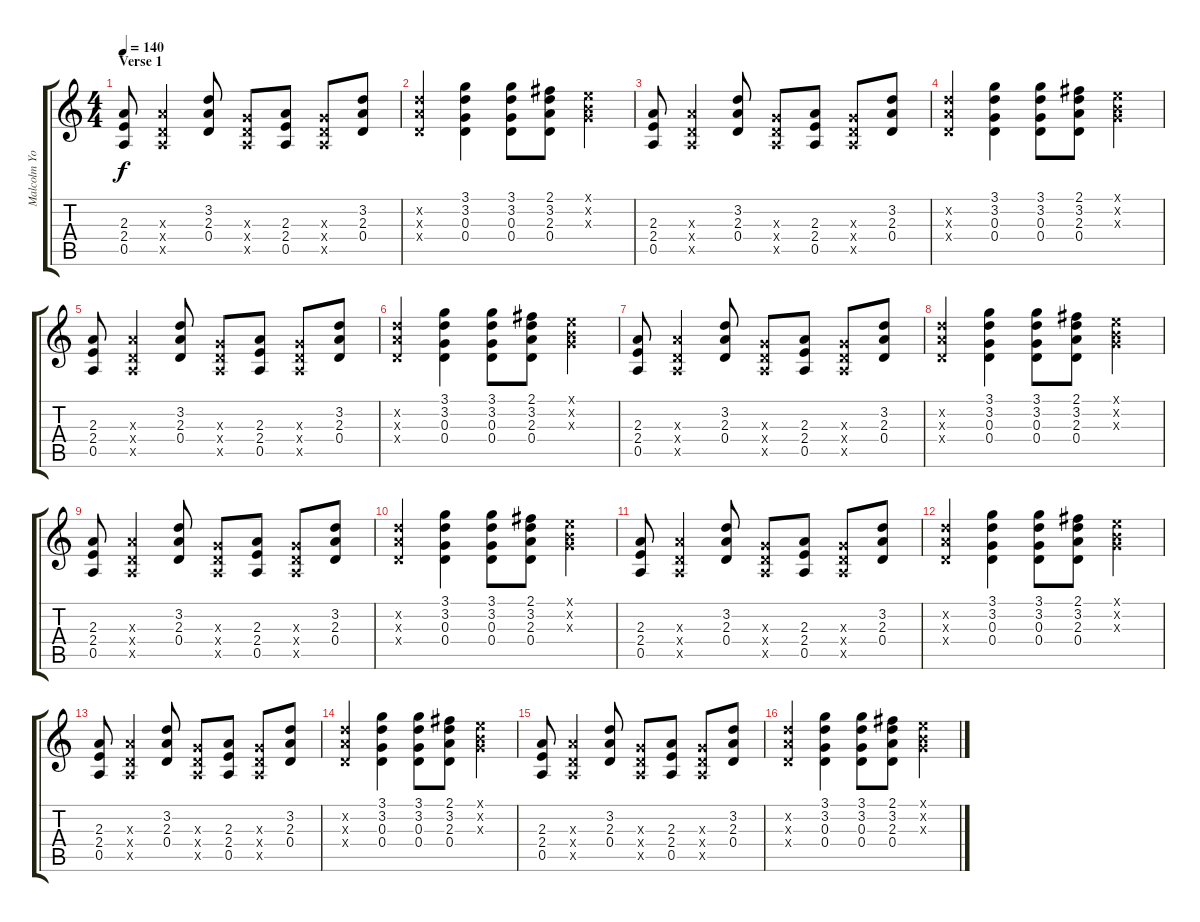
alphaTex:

\track ("Malcolm Young" "Malcolm Yo") {instrument overdrivenguitar}
\staff {score tabs}
\tuning (E4 B3 G3 D3 A2 E2) {hide}
\ts (4 4)
\section ("" "Verse 1")
\tempo 140
\clef g2
\ks c
(2.3 2.4 0.5).8{dy f} (2.3{x} 0.4{x} 0.5{x}).4 (3.2 2.3 0.4).8 (0.3{x} 0.4{x} 0.5{x}).8 (2.3 2.4 0.5).8 (0.3{x} 0.4{x} 0.5{x}).8 (3.2 2.3 0.4).8 |
(3.2{x} 2.3{x} 0.4{x}).4 (3.1 3.2 0.3 0.4).4 (3.1 3.2 0.3 0.4).8 (2.1 3.2 2.3 0.4).8 (0.1{x} 0.2{x} 0.3{x}).4 |
(2.3 2.4 0.5).8 (2.3{x} 0.4{x} 0.5{x}).4 (3.2 2.3 0.4).8 (0.3{x} 0.4{x} 0.5{x}).8 (2.3 2.4 0.5).8 (0.3{x} 0.4{x} 0.5{x}).8 (3.2 2.3 0.4).8 |
(3.2{x} 2.3{x} 0.4{x}).4 (3.1 3.2 0.3 0.4).4 (3.1 3.2 0.3 0.4).8 (2.1 3.2 2.3 0.4).8 (0.1{x} 0.2{x} 0.3{x}).4 |
(2.3 2.4 0.5).8 (2.3{x} 0.4{x} 0.5{x}).4 (3.2 2.3 0.4).8 (0.3{x} 0.4{x} 0.5{x}).8 (2.3 2.4 0.5).8 (0.3{x} 0.4{x} 0.5{x}).8 (3.2 2.3 0.4).8 |
(3.2{x} 2.3{x} 0.4{x}).4 (3.1 3.2 0.3 0.4).4 (3.1 3.2 0.3 0.4).8 (2.1 3.2 2.3 0.4).8 (0.1{x} 0.2{x} 0.3{x}).4 |
(2.3 2.4 0.5).8 (2.3{x} 0.4{x} 0.5{x}).4 (3.2 2.3 0.4).8 (0.3{x} 0.4{x} 0.5{x}).8 (2.3 2.4 0.5).8 (0.3{x} 0.4{x} 0.5{x}).8 (3.2 2.3 0.4).8 |
(3.2{x} 2.3{x} 0.4{x}).4 (3.1 3.2 0.3 0.4).4 (3.1 3.2 0.3 0.4).8 (2.1 3.2 2.3 0.4).8 (0.1{x} 0.2{x} 0.3{x}).4 |
(2.3 2.4 0.5).8 (2.3{x} 0.4{x} 0.5{x}).4 (3.2 2.3 0.4).8 (0.3{x} 0.4{x} 0.5{x}).8 (2.3 2.4 0.5).8 (0.3{x} 0.4{x} 0.5{x}).8 (3.2 2.3 0.4).8 |
(3.2{x} 2.3{x} 0.4{x}).4 (3.1 3.2 0.3 0.4).4 (3.1 3.2 0.3 0.4).8 (2.1 3.2 2.3 0.4).8 (0.1{x} 0.2{x} 0.3{x}).4 |
(2.3 2.4 0.5).8 (2.3{x} 0.4{x} 0.5{x}).4 (3.2 2.3 0.4).8 (0.3{x} 0.4{x} 0.5{x}).8 (2.3 2.4 0.5).8 (0.3{x} 0.4{x} 0.5{x}).8 (3.2 2.3 0.4).8 |
(3.2{x} 2.3{x} 0.4{x}).4 (3.1 3.2 0.3 0.4).4 (3.1 3.2 0.3 0.4).8 (2.1 3.2 2.3 0.4).8 (0.1{x} 0.2{x} 0.3{x}).4 |
(2.3 2.4 0.5).8 (2.3{x} 0.4{x} 0.5{x}).4 (3.2 2.3 0.4).8 (0.3{x} 0.4{x} 0.5{x}).8 (2.3 2.4 0.5).8 (0.3{x} 0.4{x} 0.5{x}).8 (3.2 2.3 0.4).8 |
(3.2{x} 2.3{x} 0.4{x}).4 (3.1 3.2 0.3 0.4).4 (3.1 3.2 0.3 0.4).8 (2.1 3.2 2.3 0.4).8 (0.1{x} 0.2{x} 0.3{x}).4 |
(2.3 2.4 0.5).8 (2.3{x} 0.4{x} 0.5{x}).4 (3.2 2.3 0.4).8 (0.3{x} 0.4{x} 0.5{x}).8 (2.3 2.4 0.5).8 (0.3{x} 0.4{x} 0.5{x}).8 (3.2 2.3 0.4).8 |
(3.2{x} 2.3{x} 0.4{x}).4 (3.1 3.2 0.3 0.4).4 (3.1 3.2 0.3 0.4).8 (2.1 3.2 2.3 0.4).8 (0.1{x} 0.2{x} 0.3{x}).4
